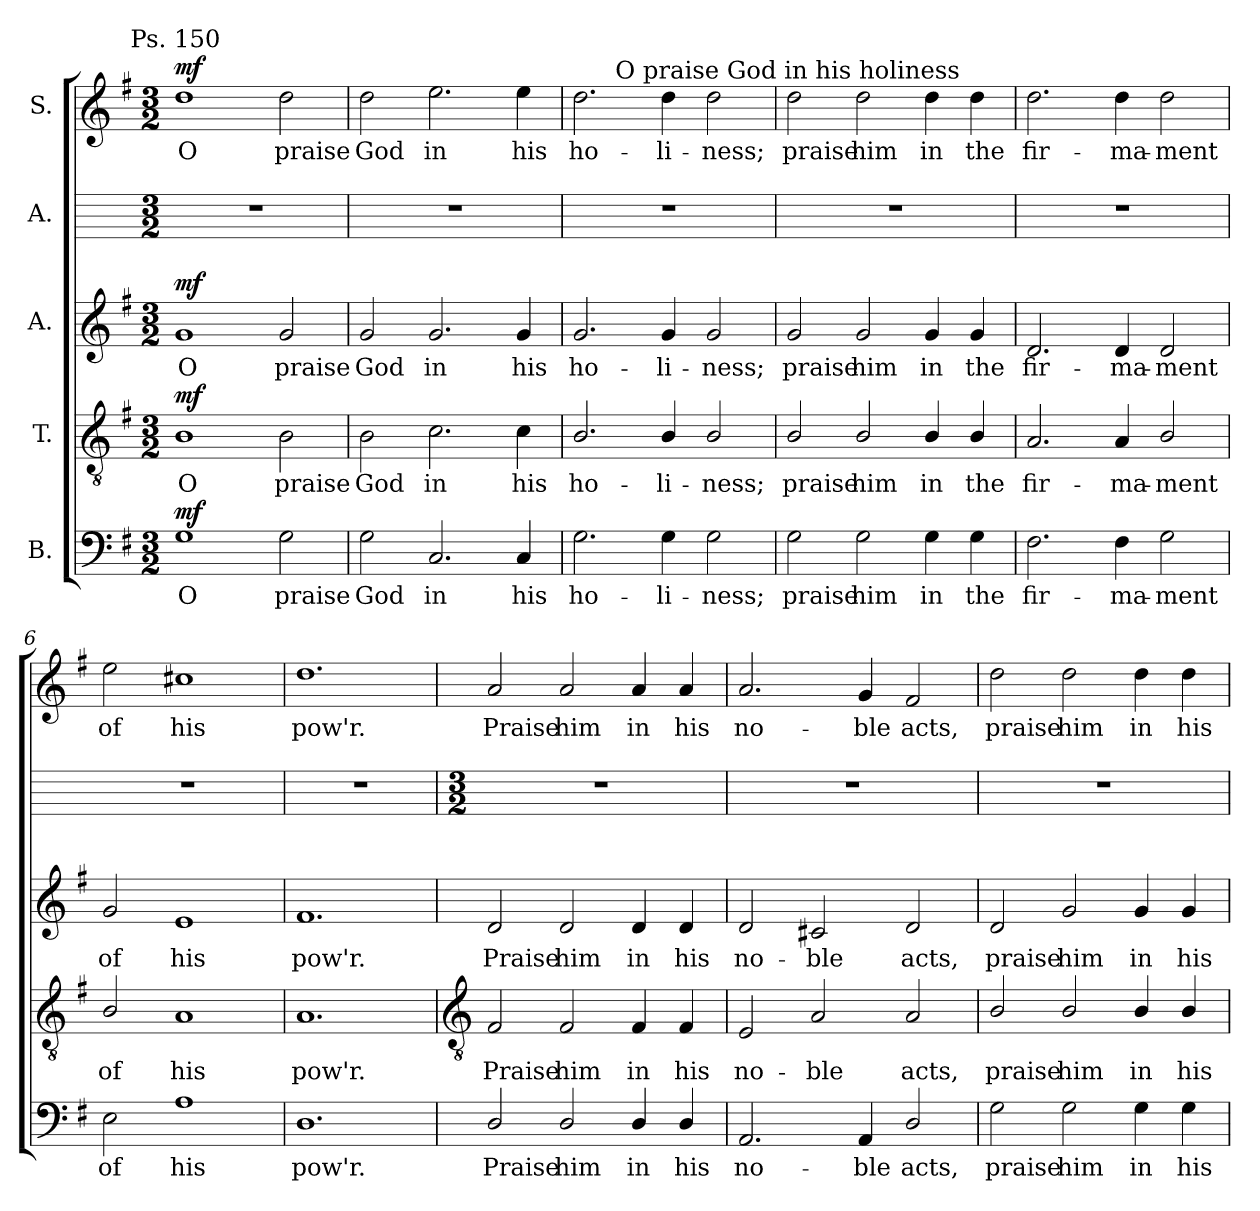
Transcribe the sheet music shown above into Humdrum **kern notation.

**kern	**text	**dynam	**kern	**text	**dynam	**kern	**text	**dynam	**kern	**kern	**text	**dynam
*part5	*part5	*part5	*part4	*part4	*part4	*part3	*part3	*part3	*part2	*part1	*part1	*part1
*staff5	*staff5	*staff5	*staff4	*staff4	*staff4	*staff3	*staff3	*staff3	*staff2	*staff1	*staff1	*staff1
*I"B.	*	*	*I"T.	*	*	*I"A.	*	*	*I"A.	*I"S.	*	*
*clefF4	*	*	*clefGv2	*	*	*clefG2	*	*	*	*clefG2	*	*
*k[f#]	*	*	*k[f#]	*	*	*k[f#]	*	*	*	*k[f#]	*	*
*G:	*	*	*G:	*	*	*G:	*	*	*	*G:	*	*
*M3/2	*	*	*M3/2	*	*	*M3/2	*	*	*M3/2	*M3/2	*	*
=1	=1	=1	=1	=1	=1	=1	=1	=1	=1	=1	=1	=1
!	!	!	!	!	!	!	!	!	!	!LO:TX:a:cj:t=Ps. 150	!	!
!	!LO:LY:b	!LO:DY:a	!	!LO:LY:b	!LO:DY:a	!	!LO:LY:b	!LO:DY:b	!	!	!LO:LY:b	!LO:DY:a
1G	O	mf	1B	O	mf	1g	O	mf	1.r	1dd	O	mf
!	!LO:LY:b	!	!	!LO:LY:b	!	!	!LO:LY:b	!	!	!	!LO:LY:b	!
2G	praise	.	2B	praise	.	2g	praise	.	.	2dd	praise	.
=2	=2	=2	=2	=2	=2	=2	=2	=2	=2	=2	=2	=2
!	!LO:LY:b	!	!	!LO:LY:b	!	!	!LO:LY:b	!	!	!	!LO:LY:b	!
2G	God	.	2B	God	.	2g	God	.	1.r	2dd	God	.
!	!LO:LY:b	!	!	!LO:LY:b	!	!	!LO:LY:b	!	!	!	!LO:LY:b	!
2.C	in	.	2.c	in	.	2.g	in	.	.	2.ee	in	.
!	!LO:LY:b	!	!	!LO:LY:b	!	!	!LO:LY:b	!	!	!	!LO:LY:b	!
4C	his	.	4c	his	.	4g	his	.	.	4ee	his	.
=3	=3	=3	=3	=3	=3	=3	=3	=3	=3	=3	=3	=3
!	!LO:LY:b	!	!	!LO:LY:b	!	!	!LO:LY:b	!	!	!	!LO:LY:b	!
2.G	ho-	.	2.B/	ho-	.	2.g	ho-	.	1.r	2.dd	ho-	.
!	!LO:LY:b	!	!	!LO:LY:b	!	!	!LO:LY:b	!	!	!	!LO:LY:b	!
4G	-li-	.	4B/	-li-	.	4g	-li-	.	.	4dd	-li-	.
!	!LO:LY:b	!	!	!LO:LY:b	!	!	!LO:LY:b	!	!	!	!LO:LY:b	!
2G	-ness;	.	2B/	-ness;	.	2g	-ness;	.	.	2dd	-ness;	.
=4	=4	=4	=4	=4	=4	=4	=4	=4	=4	=4	=4	=4
!	!	!	!	!	!	!	!	!	!	!LO:TX:a:cj:t=O praise God in his holiness	!	!
!	!LO:LY:b	!	!	!LO:LY:b	!	!	!LO:LY:b	!	!	!	!LO:LY:b	!
2G	praise	.	2B/	praise	.	2g	praise	.	1.r	2dd	praise	.
!	!LO:LY:b	!	!	!LO:LY:b	!	!	!LO:LY:b	!	!	!	!LO:LY:b	!
2G	him	.	2B/	him	.	2g	him	.	.	2dd	him	.
!	!LO:LY:b	!	!	!LO:LY:b	!	!	!LO:LY:b	!	!	!	!LO:LY:b	!
4G	in	.	4B/	in	.	4g	in	.	.	4dd	in	.
!	!LO:LY:b	!	!	!LO:LY:b	!	!	!LO:LY:b	!	!	!	!LO:LY:b	!
4G	the	.	4B/	the	.	4g	the	.	.	4dd	the	.
=5	=5	=5	=5	=5	=5	=5	=5	=5	=5	=5	=5	=5
!	!LO:LY:b	!	!	!LO:LY:b	!	!	!LO:LY:b	!	!	!	!LO:LY:b	!
2.F#	fir-	.	2.A/	fir-	.	2.d	fir-	.	1.r	2.dd	fir-	.
!	!LO:LY:b	!	!	!LO:LY:b	!	!	!LO:LY:b	!	!	!	!LO:LY:b	!
4F#	-ma-	.	4A/	-ma-	.	4d	-ma-	.	.	4dd	-ma-	.
!	!LO:LY:b	!	!	!LO:LY:b	!	!	!LO:LY:b	!	!	!	!LO:LY:b	!
2G	-ment	.	2B/	-ment	.	2d	-ment	.	.	2dd	-ment	.
=6	=6	=6	=6	=6	=6	=6	=6	=6	=6	=6	=6	=6
!	!LO:LY:b	!	!	!LO:LY:b	!	!	!LO:LY:b	!	!	!	!LO:LY:b	!
2E	of	.	2B/	of	.	2g	of	.	1.r	2ee	of	.
!	!LO:LY:b	!	!	!LO:LY:b	!	!	!LO:LY:b	!	!	!	!LO:LY:b	!
1A	his	.	1A	his	.	1e	his	.	.	1cc#X	his	.
=7	=7	=7	=7	=7	=7	=7	=7	=7	=7	=7	=7	=7
!	!LO:LY:b	!	!	!LO:LY:b	!	!	!LO:LY:b	!	!	!	!LO:LY:b	!
1.D	pow'r.	.	1.A	pow'r.	.	1.f#	pow'r.	.	1.r	1.dd	pow'r.	.
!!LO:LB:g=z
=8	=8	=8	=8	=8	=8	=8	=8	=8	=8	=8	=8	=8
*	*	*	*clefGv2	*	*	*	*	*	*	*	*	*
*	*	*	*	*	*	*	*	*	*M3/2	*	*	*
!	!LO:LY:b	!	!	!LO:LY:b	!	!	!LO:LY:b	!	!	!	!LO:LY:b	!
2D/	Praise	.	2F#	Praise	.	2d	Praise	.	1.r	2a	Praise	.
!	!LO:LY:b	!	!	!LO:LY:b	!	!	!LO:LY:b	!	!	!	!LO:LY:b	!
2D/	him	.	2F#	him	.	2d	him	.	.	2a	him	.
!	!LO:LY:b	!	!	!LO:LY:b	!	!	!LO:LY:b	!	!	!	!LO:LY:b	!
4D/	in	.	4F#	in	.	4d	in	.	.	4a	in	.
!	!LO:LY:b	!	!	!LO:LY:b	!	!	!LO:LY:b	!	!	!	!LO:LY:b	!
4D/	his	.	4F#	his	.	4d	his	.	.	4a	his	.
=9	=9	=9	=9	=9	=9	=9	=9	=9	=9	=9	=9	=9
!	!LO:LY:b	!	!	!LO:LY:b	!	!	!LO:LY:b	!	!	!	!LO:LY:b	!
2.AA/	no-	.	2E	no-	.	2d	no-	.	1.r	2.a	no-	.
!	!	!	!	!LO:LY:b	!	!	!LO:LY:b	!	!	!	!	!
.	.	.	2A	-ble	.	2c#X	-ble	.	.	.	.	.
!	!LO:LY:b	!	!	!	!	!	!	!	!	!	!LO:LY:b	!
4AA/	-ble	.	.	.	.	.	.	.	.	4g	-ble	.
!	!LO:LY:b	!	!	!LO:LY:b	!	!	!LO:LY:b	!	!	!	!LO:LY:b	!
2D/	acts,	.	2A	acts,	.	2d	acts,	.	.	2f#	acts,	.
=10	=10	=10	=10	=10	=10	=10	=10	=10	=10	=10	=10	=10
!	!LO:LY:b	!	!	!LO:LY:b	!	!	!LO:LY:b	!	!	!	!LO:LY:b	!
2G	praise	.	2B/	praise	.	2d	praise	.	1.r	2dd	praise	.
!	!LO:LY:b	!	!	!LO:LY:b	!	!	!LO:LY:b	!	!	!	!LO:LY:b	!
2G	him	.	2B/	him	.	2g	him	.	.	2dd	him	.
!	!LO:LY:b	!	!	!LO:LY:b	!	!	!LO:LY:b	!	!	!	!LO:LY:b	!
4G	in	.	4B/	in	.	4g	in	.	.	4dd	in	.
!	!LO:LY:b	!	!	!LO:LY:b	!	!	!LO:LY:b	!	!	!	!LO:LY:b	!
4G	his	.	4B/	his	.	4g	his	.	.	4dd	his	.
=	=	=	=	=	=	=	=	=	=	=	=	=
*-	*-	*-	*-	*-	*-	*-	*-	*-	*-	*-	*-	*-
